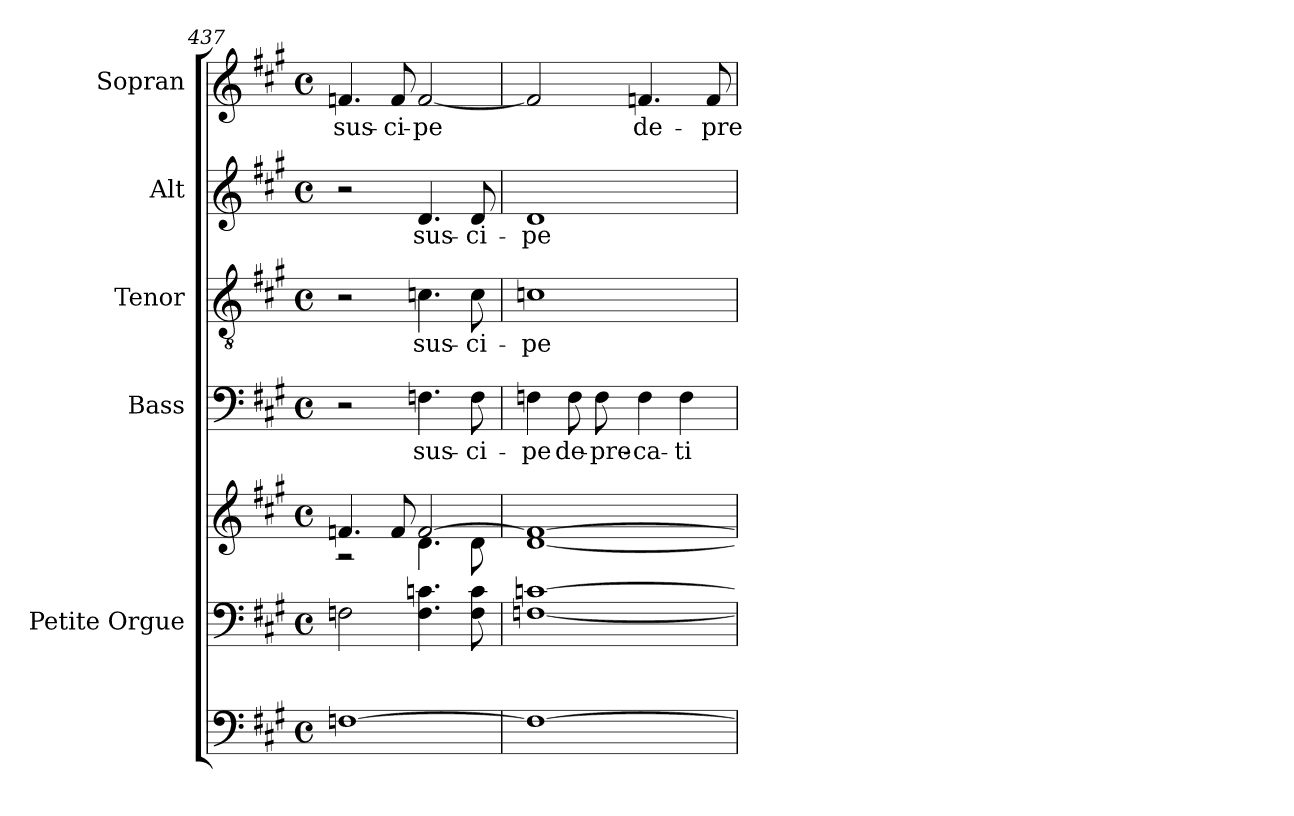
**kern	**kern	**kern	**kern	**text	**kern	**text	**kern	**text	**kern	**text
*part6	*part5	*part5	*part4	*part4	*part3	*part3	*part2	*part2	*part1	*part1
*staff7	*staff6	*staff5	*staff4	*staff4	*staff3	*staff3	*staff2	*staff2	*staff1	*staff1
*	*I"Petite Orgue	*	*I"Bass	*	*I"Tenor	*	*I"Alt	*	*I"Sopran	*
*	*I'Org. 1	*	*I'B.	*	*I'T.	*	*I'A.	*	*I'S.	*
*clefF4	*clefF4	*clefG2	*clefF4	*	*clefGv2	*	*clefG2	*	*clefG2	*
*k[f#c#g#]	*k[f#c#g#]	*k[f#c#g#]	*k[f#c#g#]	*	*k[f#c#g#]	*	*k[f#c#g#]	*	*k[f#c#g#]	*
*A:	*A:	*A:	*A:	*	*A:	*	*A:	*	*A:	*
*M4/4	*M4/4	*M4/4	*M4/4	*	*M4/4	*	*M4/4	*	*M4/4	*
*met(c)	*met(c)	*met(c)	*met(c)	*	*met(c)	*	*met(c)	*	*met(c)	*
=437	=437	=437	=437	=437	=437	=437	=437	=437	=437	=437
*	*	*^	*	*	*	*	*	*	*	*
!	!	!	!	!	!	!	!	!	!	!	!LO:LY:b
[1Fn	2Fn\	4.fn/	2rB	2r	.	2r	.	2r	.	4.fn/	sus-
!	!	!	!	!	!	!	!	!	!	!	!LO:LY:b
.	.	8f/	.	.	.	.	.	.	.	8f/	-ci-
!	!	!	!	!	!LO:LY:b	!	!LO:LY:b	!	!LO:LY:b	!	!LO:LY:b
.	4.F\ 4.cn\	[>2f/	4.d\	4.Fn\	sus-	4.cn\	sus-	4.d/	sus-	[2f/	-pe
!	!	!	!	!	!LO:LY:b	!	!LO:LY:b	!	!LO:LY:b	!	!
.	8F\ 8c\	.	8d\	8F\	-ci-	8c\	-ci-	8d/	-ci-	.	.
=438	=438	=438	=438	=438	=438	=438	=438	=438	=438	=438	=438
*	*^	*	*	*	*	*	*	*	*	*	*
!	!	!	!	!	!	!LO:LY:b	!	!LO:LY:b	!	!LO:LY:b	!	!
1F_	[>1cn	[<1Fn	1f_	[<1d	4Fn\	-pe	1cn	-pe	1d	-pe	2f/]	.
!	!	!	!	!	!	!LO:LY:b	!	!	!	!	!	!
.	.	.	.	.	8F\	de-	.	.	.	.	.	.
!	!	!	!	!	!	!LO:LY:b	!	!	!	!	!	!
.	.	.	.	.	8F\	-pre-	.	.	.	.	.	.
!	!	!	!	!	!	!LO:LY:b	!	!	!	!	!	!LO:LY:b
.	.	.	.	.	4F\	-ca-	.	.	.	.	4.fn/	de-
!	!	!	!	!	!	!LO:LY:b	!	!	!	!	!	!
.	.	.	.	.	4F\	-ti-	.	.	.	.	.	.
!	!	!	!	!	!	!	!	!	!	!	!	!LO:LY:b
.	.	.	.	.	.	.	.	.	.	.	8f/	-pre-
*	*v	*v	*	*	*	*	*	*	*	*	*	*
*	*	*v	*v	*	*	*	*	*	*	*	*
=	=	=	=	=	=	=	=	=	=	=
*-	*-	*-	*-	*-	*-	*-	*-	*-	*-	*-
